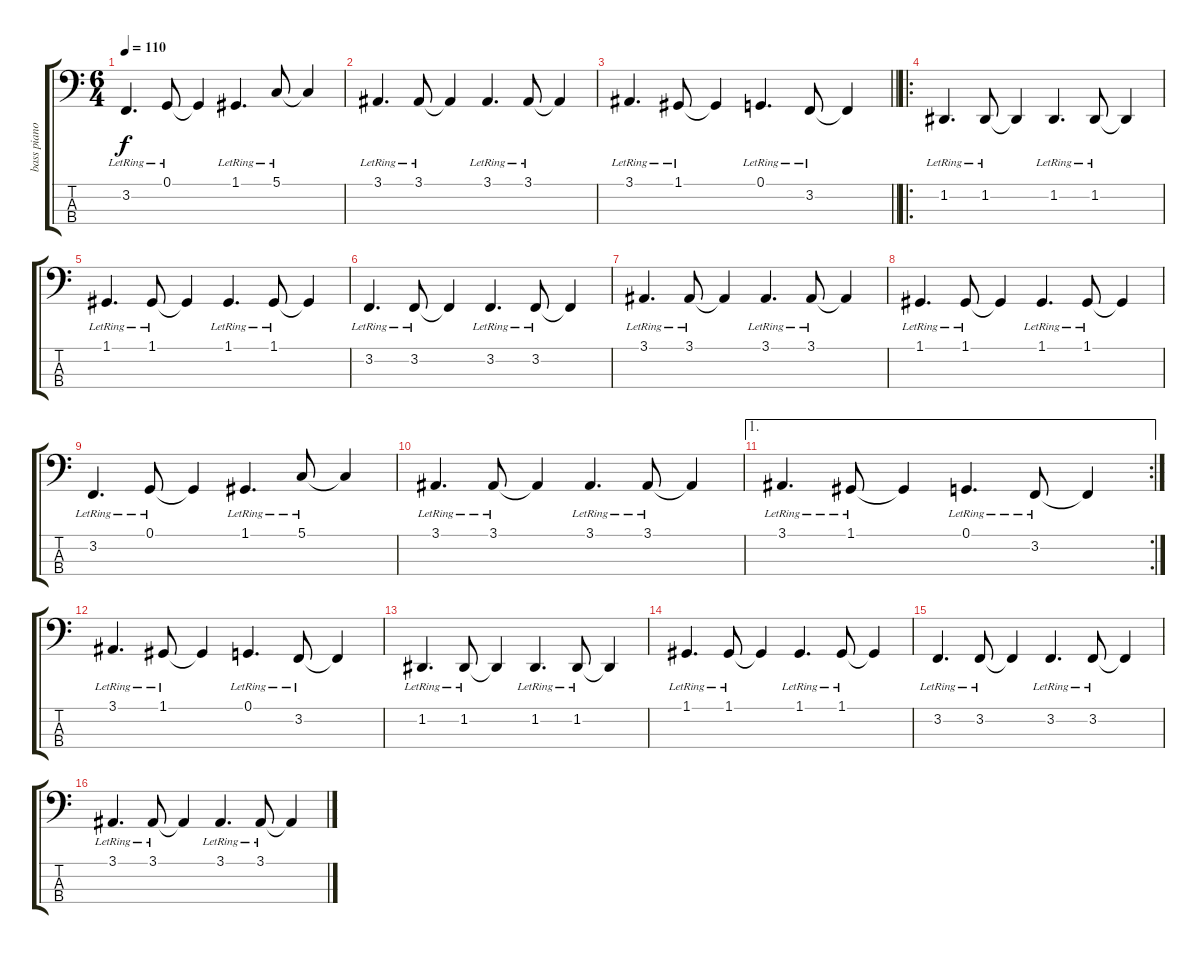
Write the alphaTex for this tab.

\track ("bass piano" "bass piano") {instrument electricgrandpiano}
\staff {score tabs}
\tuning (G2 D2 A1 E1) {hide}
\ts (6 4)
\tempo 110
\clef f4
\ks c
3.2{lr}.4{d dy f} 0.1{lr}.8 0.1{t}.4 1.1{lr}.4{d} 5.1{lr}.8 5.1{t}.4 |
3.1{lr}.4{d} 3.1{lr}.8 3.1{t}.4 3.1{lr}.4{d} 3.1{lr}.8 3.1{t}.4 |
\barLineRight lightlight
3.1{lr}.4{d} 1.1{lr}.8 1.1{t}.4 0.1{lr}.4{d} 3.2{lr}.8 3.2{t}.4 |
\ro
1.2{lr}.4{d} 1.2{lr}.8 1.2{t}.4 1.2{lr}.4{d} 1.2{lr}.8 1.2{t}.4 |
1.1{lr}.4{d} 1.1{lr}.8 1.1{t}.4 1.1{lr}.4{d} 1.1{lr}.8 1.1{t}.4 |
3.2{lr}.4{d} 3.2{lr}.8 3.2{t}.4 3.2{lr}.4{d} 3.2{lr}.8 3.2{t}.4 |
3.1{lr}.4{d} 3.1{lr}.8 3.1{t}.4 3.1{lr}.4{d} 3.1{lr}.8 3.1{t}.4 |
1.1{lr}.4{d} 1.1{lr}.8 1.1{t}.4 1.1{lr}.4{d} 1.1{lr}.8 1.1{t}.4 |
3.2{lr}.4{d} 0.1{lr}.8 0.1{t}.4 1.1{lr}.4{d} 5.1{lr}.8 5.1{t}.4 |
3.1{lr}.4{d} 3.1{lr}.8 3.1{t}.4 3.1{lr}.4{d} 3.1{lr}.8 3.1{t}.4 |
\ae 1
\rc 2
3.1{lr}.4{d} 1.1{lr}.8 1.1{t}.4 0.1{lr}.4{d} 3.2{lr}.8 3.2{t}.4 |
3.1{lr}.4{d} 1.1{lr}.8 1.1{t}.4 0.1{lr}.4{d} 3.2{lr}.8 3.2{t}.4 |
1.2{lr}.4{d} 1.2{lr}.8 1.2{t}.4 1.2{lr}.4{d} 1.2{lr}.8 1.2{t}.4 |
1.1{lr}.4{d} 1.1{lr}.8 1.1{t}.4 1.1{lr}.4{d} 1.1{lr}.8 1.1{t}.4 |
3.2{lr}.4{d} 3.2{lr}.8 3.2{t}.4 3.2{lr}.4{d} 3.2{lr}.8 3.2{t}.4 |
3.1{lr}.4{d} 3.1{lr}.8 3.1{t}.4 3.1{lr}.4{d} 3.1{lr}.8 3.1{t}.4
